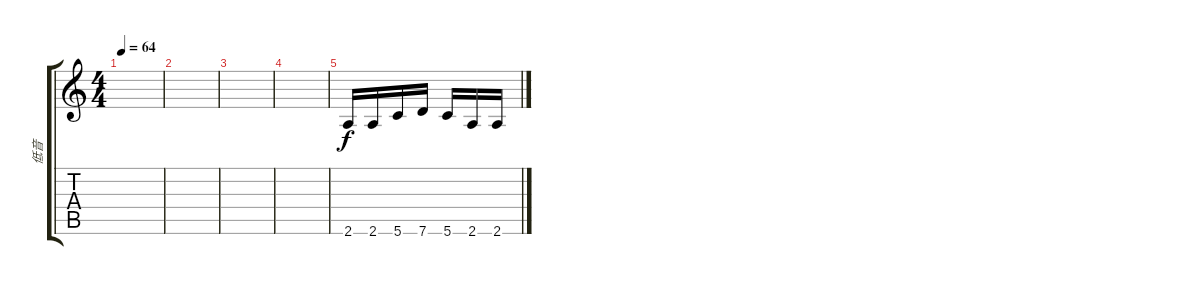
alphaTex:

\track ("低音" "低音") {instrument electricbassfinger}
\staff {score tabs}
\tuning (G4 D4 Bb3 F3 C3 G2) {hide}
\ts (4 4)
\tempo 64
\clef g2
\ks c
|
|
|
|
2.6.16 2.6.16{txt ""} 5.6.16 7.6.16 5.6.16 2.6.16 2.6.16
